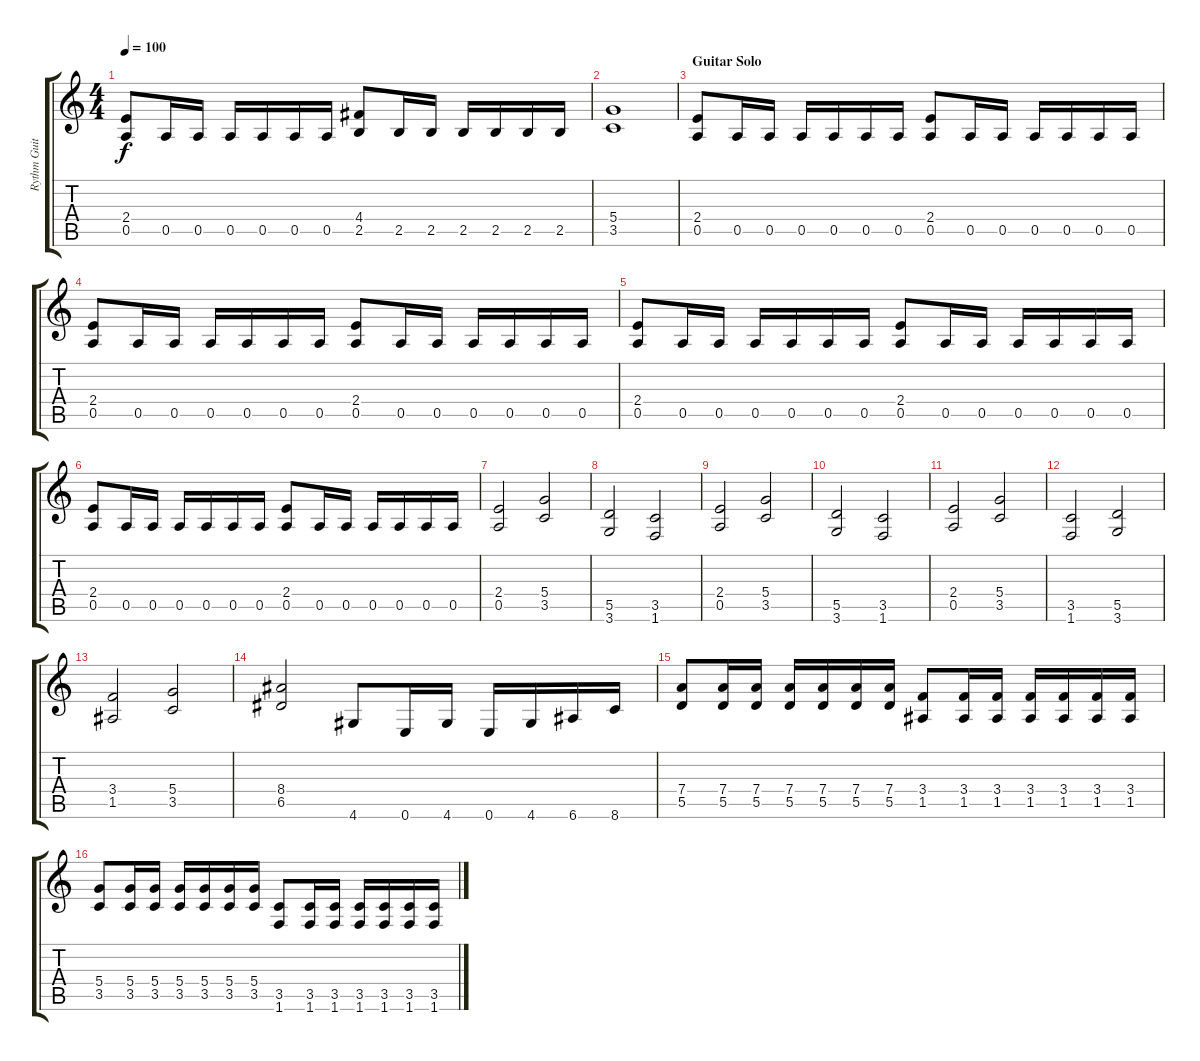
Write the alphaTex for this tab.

\track ("Rythm Guitar 2" "Rythm Guit") {instrument distortionguitar}
\staff {score tabs}
\tuning (E4 B3 G3 D3 A2 E2) {hide}
\ts (4 4)
\tempo 100
\clef g2
\ks c
(2.4 0.5).8{dy f} 0.5.16 0.5.16 0.5.16 0.5.16 0.5.16 0.5.16 (4.4 2.5).8 2.5.16 2.5.16 2.5.16 2.5.16 2.5.16 2.5.16 |
(5.4 3.5).1 |
\section ("" "Guitar Solo")
(2.4 0.5).8 0.5.16 0.5.16 0.5.16 0.5.16 0.5.16 0.5.16 (2.4 0.5).8 0.5.16 0.5.16 0.5.16 0.5.16 0.5.16 0.5.16 |
(2.4 0.5).8 0.5.16 0.5.16 0.5.16 0.5.16 0.5.16 0.5.16 (2.4 0.5).8 0.5.16 0.5.16 0.5.16 0.5.16 0.5.16 0.5.16 |
(2.4 0.5).8 0.5.16 0.5.16 0.5.16 0.5.16 0.5.16 0.5.16 (2.4 0.5).8 0.5.16 0.5.16 0.5.16 0.5.16 0.5.16 0.5.16 |
(2.4 0.5).8 0.5.16 0.5.16 0.5.16 0.5.16 0.5.16 0.5.16 (2.4 0.5).8 0.5.16 0.5.16 0.5.16 0.5.16 0.5.16 0.5.16 |
(2.4 0.5).2 (5.4 3.5).2 |
(5.5 3.6).2 (3.5 1.6).2 |
(2.4 0.5).2 (5.4 3.5).2 |
(5.5 3.6).2 (3.5 1.6).2 |
(2.4 0.5).2 (5.4 3.5).2 |
(3.5 1.6).2 (5.5 3.6).2 |
(3.4 1.5).2 (5.4 3.5).2 |
(8.4 6.5).2 4.6.8 0.6.16 4.6.16 0.6.16 4.6.16 6.6.16 8.6.16 |
(7.4 5.5).8 (7.4 5.5).16 (7.4 5.5).16 (7.4 5.5).16 (7.4 5.5).16 (7.4 5.5).16 (7.4 5.5).16 (3.4 1.5).8 (3.4 1.5).16 (3.4 1.5).16 (3.4 1.5).16 (3.4 1.5).16 (3.4 1.5).16 (3.4 1.5).16 |
(5.4 3.5).8 (5.4 3.5).16 (5.4 3.5).16 (5.4 3.5).16 (5.4 3.5).16 (5.4 3.5).16 (5.4 3.5).16 (3.5 1.6).8 (3.5 1.6).16 (3.5 1.6).16 (3.5 1.6).16 (3.5 1.6).16 (3.5 1.6).16 (3.5 1.6).16
